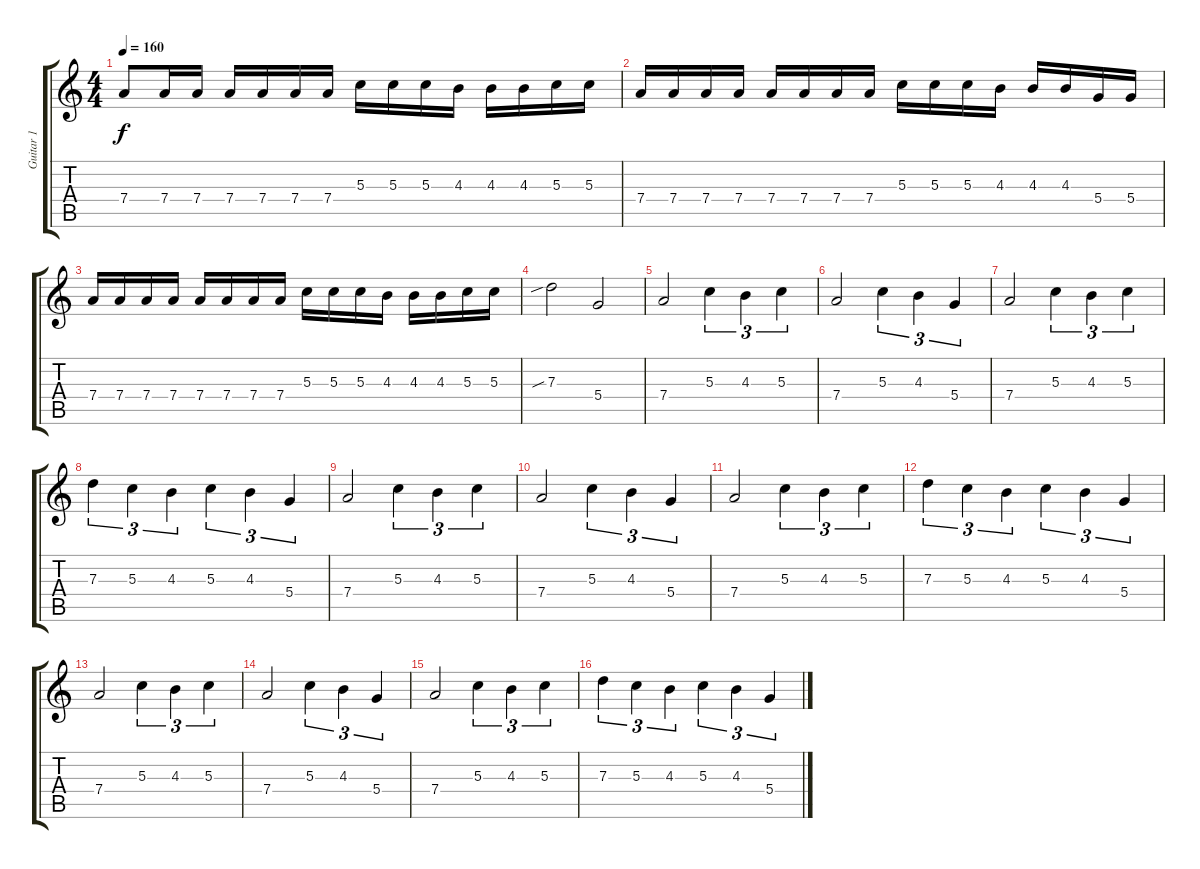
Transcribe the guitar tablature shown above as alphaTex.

\track ("Guitar 1" "Guitar 1") {instrument distortionguitar}
\staff {score tabs}
\tuning (E4 B3 G3 D3 A2 D2) {hide}
\ts (4 4)
\tempo 160
\clef g2
\ks c
7.4.8{dy f} 7.4.16 7.4.16 7.4.16 7.4.16 7.4.16 7.4.16 5.3.16 5.3.16 5.3.16 4.3.16 4.3.16 4.3.16 5.3.16 5.3.16 |
7.4.16 7.4.16 7.4.16 7.4.16 7.4.16 7.4.16 7.4.16 7.4.16 5.3.16 5.3.16 5.3.16 4.3.16 4.3.16 4.3.16 5.4.16 5.4.16 |
7.4.16 7.4.16 7.4.16 7.4.16 7.4.16 7.4.16 7.4.16 7.4.16 5.3.16 5.3.16 5.3.16 4.3.16 4.3.16 4.3.16 5.3.16 5.3.16 |
7.3{sib}.2 5.4.2 |
7.4.2 5.3.4{tu (3 2)} 4.3.4{tu (3 2)} 5.3.4{tu (3 2)} |
7.4.2 5.3.4{tu (3 2)} 4.3.4{tu (3 2)} 5.4.4{tu (3 2)} |
7.4.2 5.3.4{tu (3 2)} 4.3.4{tu (3 2)} 5.3.4{tu (3 2)} |
7.3.4{tu (3 2)} 5.3.4{tu (3 2)} 4.3.4{tu (3 2)} 5.3.4{tu (3 2)} 4.3.4{tu (3 2)} 5.4.4{tu (3 2)} |
7.4.2 5.3.4{tu (3 2)} 4.3.4{tu (3 2)} 5.3.4{tu (3 2)} |
7.4.2 5.3.4{tu (3 2)} 4.3.4{tu (3 2)} 5.4.4{tu (3 2)} |
7.4.2 5.3.4{tu (3 2)} 4.3.4{tu (3 2)} 5.3.4{tu (3 2)} |
7.3.4{tu (3 2)} 5.3.4{tu (3 2)} 4.3.4{tu (3 2)} 5.3.4{tu (3 2)} 4.3.4{tu (3 2)} 5.4.4{tu (3 2)} |
7.4.2 5.3.4{tu (3 2)} 4.3.4{tu (3 2)} 5.3.4{tu (3 2)} |
7.4.2 5.3.4{tu (3 2)} 4.3.4{tu (3 2)} 5.4.4{tu (3 2)} |
7.4.2 5.3.4{tu (3 2)} 4.3.4{tu (3 2)} 5.3.4{tu (3 2)} |
7.3.4{tu (3 2)} 5.3.4{tu (3 2)} 4.3.4{tu (3 2)} 5.3.4{tu (3 2)} 4.3.4{tu (3 2)} 5.4.4{tu (3 2)}
